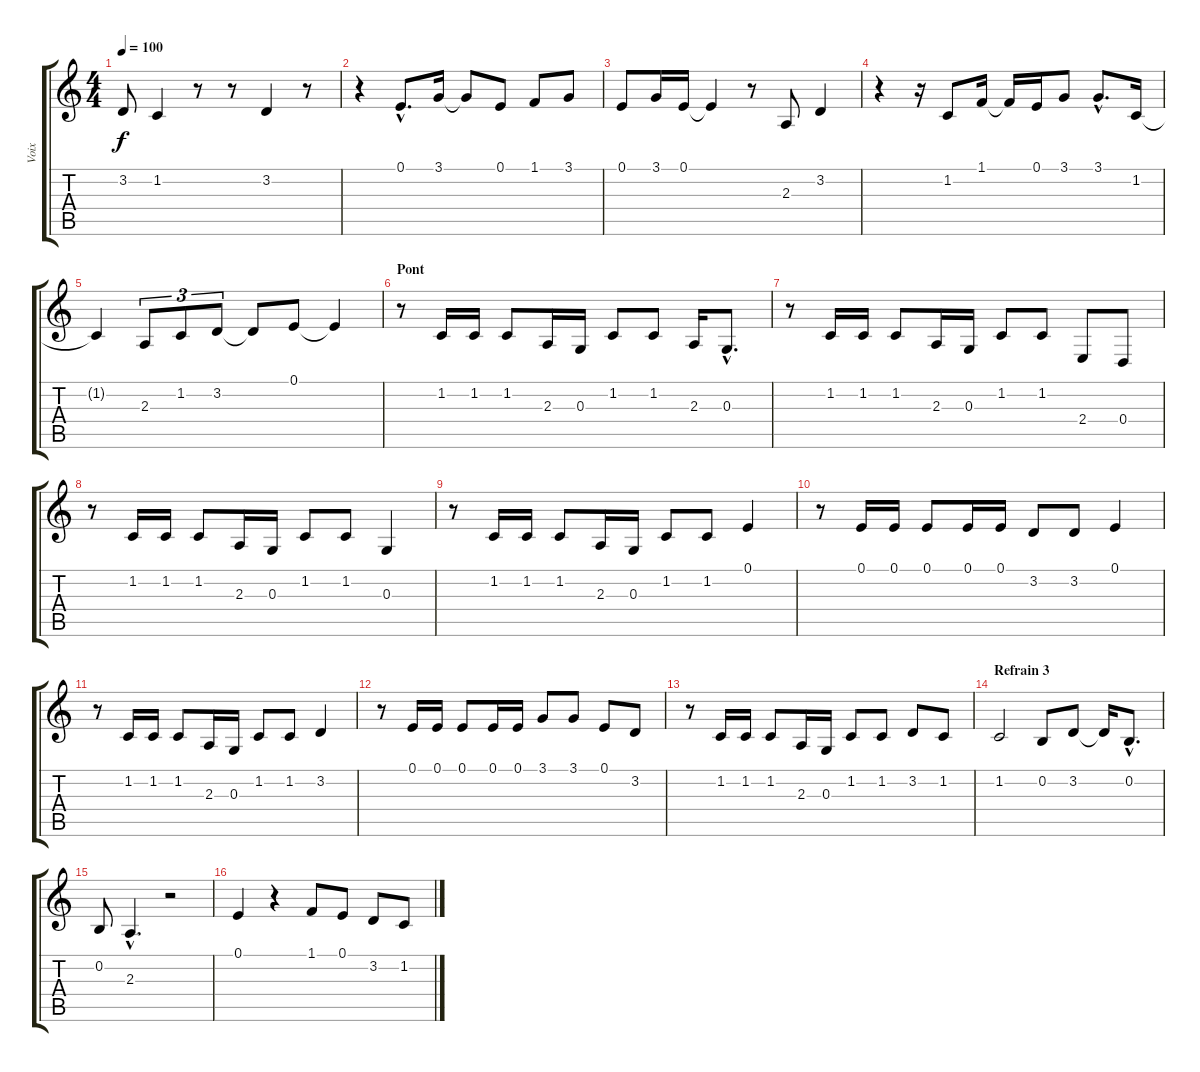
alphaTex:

\track ("Voix" "Voix") {instrument lead6voice}
\staff {score tabs}
\tuning (E4 B3 G3 D3 A2 E2) {hide}
\ts (4 4)
\tempo 100
\clef g2
\ks c
3.2.8{dy f} 1.2.4 r.8 r.8 3.2.4 r.8 |
r.4 0.1{hac}.8{d} 3.1.16 3.1{t}.8 0.1.8 1.1.8 3.1.8 |
0.1.8 3.1.16 0.1.16 0.1{t}.4 r.8 2.3.8 3.2.4 |
r.4 r.16 1.2.8 1.1.16 1.1{t}.16 0.1.16 3.1.8 3.1{hac}.8{d} 1.2.16 |
1.2{t}.4 2.3.8{tu (3 2)} 1.2.8{tu (3 2)} 3.2.8{tu (3 2)} 3.2{t}.8 0.1.8 0.1{t}.4 |
\section ("" "Pont")
r.8 1.2.16 1.2.16 1.2.8 2.3.16 0.3.16 1.2.8 1.2.8 2.3.16 0.3{hac}.8{d} |
r.8 1.2.16 1.2.16 1.2.8 2.3.16 0.3.16 1.2.8 1.2.8 2.4.8 0.4.8 |
r.8 1.2.16 1.2.16 1.2.8 2.3.16 0.3.16 1.2.8 1.2.8 0.3.4 |
r.8 1.2.16 1.2.16 1.2.8 2.3.16 0.3.16 1.2.8 1.2.8 0.1.4 |
r.8 0.1.16 0.1.16 0.1.8 0.1.16 0.1.16 3.2.8 3.2.8 0.1.4 |
r.8 1.2.16 1.2.16 1.2.8 2.3.16 0.3.16 1.2.8 1.2.8 3.2.4 |
r.8 0.1.16 0.1.16 0.1.8 0.1.16 0.1.16 3.1.8 3.1.8 0.1.8 3.2.8 |
r.8 1.2.16 1.2.16 1.2.8 2.3.16 0.3.16 1.2.8 1.2.8 3.2.8 1.2.8 |
\section ("" "Refrain 3")
1.2.2 0.2.8 3.2.8 3.2{t}.16 0.2{hac}.8{d} |
0.2.8 2.3{hac}.4{d} r.2 |
0.1.4 r.4 1.1.8 0.1.8 3.2.8 1.2.8
